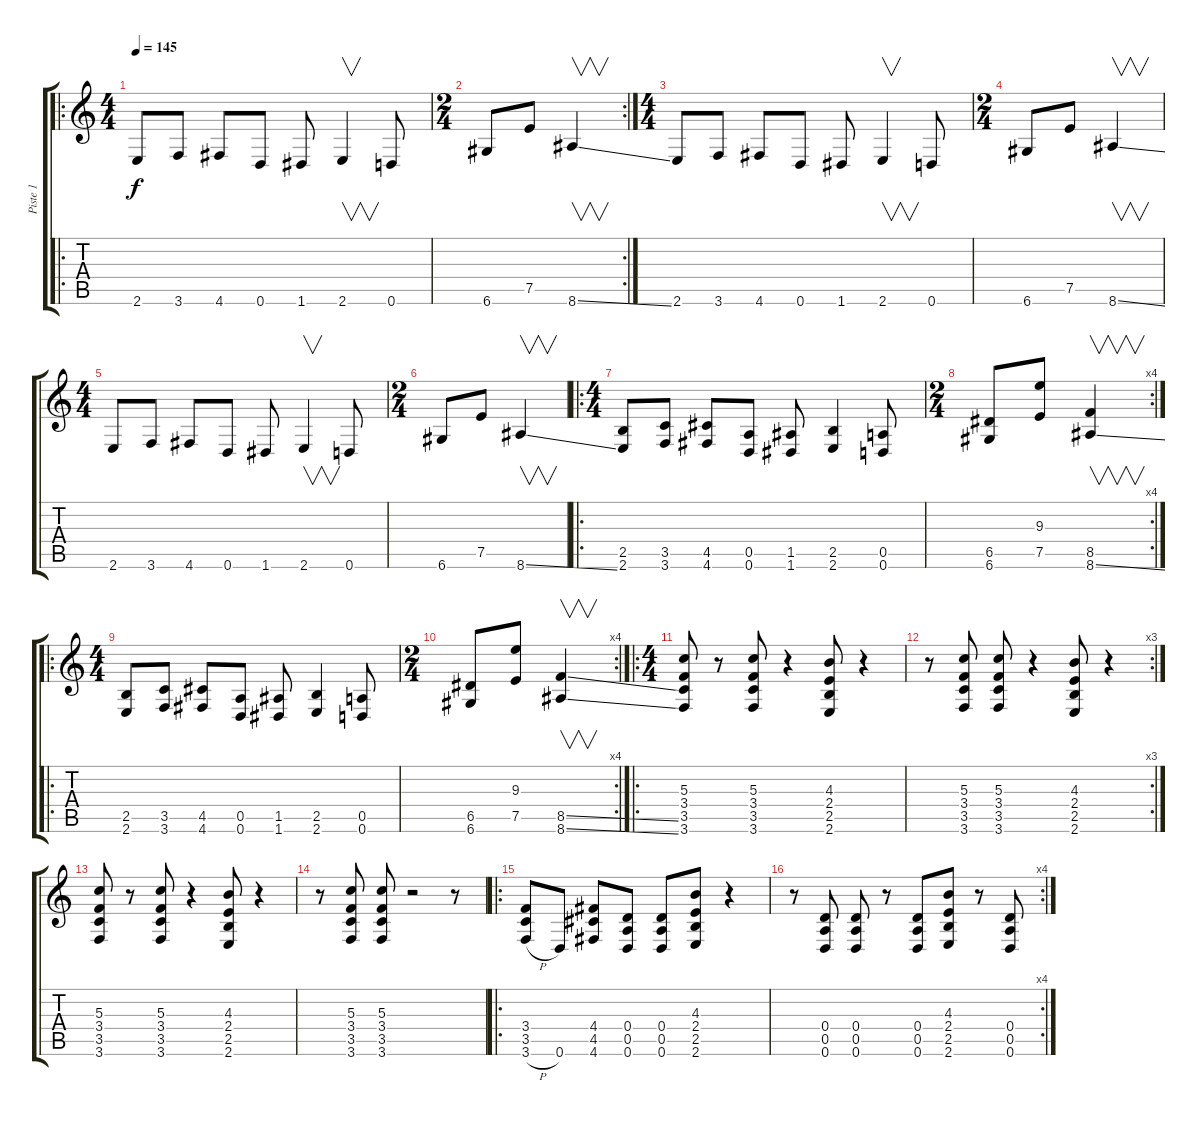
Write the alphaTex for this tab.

\track ("Piste 1" "Piste 1") {instrument distortionguitar}
\staff {score tabs}
\tuning (E4 B3 G3 D3 A2 D2) {hide}
\ro
\ts (4 4)
\tempo 145
\clef g2
\ks c
2.6.8{dy f instrument overdrivenguitar} 3.6.8 4.6.8 0.6.8 1.6.8 2.6.4{v} 0.6.8 |
\rc 2
\ts (2 4)
6.6.8 7.5.8 8.6{ss}.4{v} |
\ts (4 4)
2.6.8 3.6.8 4.6.8 0.6.8 1.6.8 2.6.4{v} 0.6.8 |
\ts (2 4)
6.6.8 7.5.8 8.6{ss}.4{v} |
\ts (4 4)
2.6.8 3.6.8 4.6.8 0.6.8 1.6.8 2.6.4{v} 0.6.8 |
\ts (2 4)
6.6.8 7.5.8 8.6{ss}.4{v} |
\ro
\ts (4 4)
(2.5 2.6).8{instrument distortionguitar} (3.5 3.6).8 (4.5 4.6).8 (0.5 0.6).8 (1.5 1.6).8 (2.5 2.6).4 (0.5 0.6).8 |
\rc 4
\ts (2 4)
(6.5 6.6).8 (9.3 7.5).8 (8.5 8.6{ss}).4{v} |
\ro
\ts (4 4)
(2.5 2.6).8 (3.5 3.6).8 (4.5 4.6).8 (0.5 0.6).8 (1.5 1.6).8 (2.5 2.6).4 (0.5 0.6).8 |
\rc 4
\ts (2 4)
(6.5 6.6).8 (9.3 7.5).8 (8.5{ss} 8.6{ss}).4{v} |
\ro
\ts (4 4)
(5.3 3.4 3.5 3.6).8 r.8 (5.3 3.4 3.5 3.6).8 r.4 (4.3 2.4 2.5 2.6).8 r.4 |
\rc 3
r.8 (5.3 3.4 3.5 3.6).8 (5.3 3.4 3.5 3.6).8 r.4 (4.3 2.4 2.5 2.6).8 r.4 |
(5.3 3.4 3.5 3.6).8 r.8 (5.3 3.4 3.5 3.6).8 r.4 (4.3 2.4 2.5 2.6).8 r.4 |
r.8 (5.3 3.4 3.5 3.6).8 (5.3 3.4 3.5 3.6).8 r.2 r.8 |
\ro
(3.4 3.5 3.6{h}).8 0.6.8 (4.4 4.5 4.6).8 (0.4 0.5 0.6).8 (0.4 0.5 0.6).8 (4.3 2.4 2.5 2.6).8 r.4 |
\rc 4
r.8 (0.4 0.5 0.6).8 (0.4 0.5 0.6).8 r.8 (0.4 0.5 0.6).8 (4.3 2.4 2.5 2.6).8 r.8 (0.4 0.5 0.6).8
